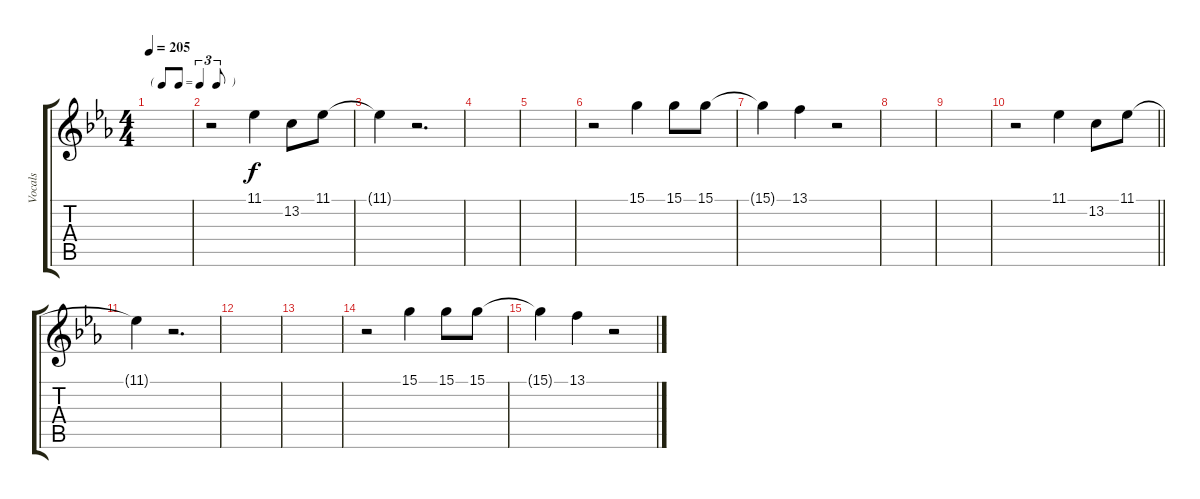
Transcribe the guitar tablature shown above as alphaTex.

\track ("Vocals" "Vocals") {instrument vibraphone}
\staff {score tabs}
\tuning (E4 B3 G3 D3 A2 E2) {hide}
\ts (4 4)
\tf triplet8th
\tempo 205
\clef g2
\ks eb
|
r.2 11.1.4 13.2.8 11.1.8 |
11.1{t}.4 r.2{d} |
|
|
r.2 15.1.4 15.1.8 15.1.8 |
15.1{t}.4 13.1.4 r.2 |
|
|
\barLineRight lightlight
r.2 11.1.4 13.2.8 11.1.8 |
11.1{t}.4 r.2{d} |
|
|
r.2 15.1.4 15.1.8 15.1.8 |
15.1{t}.4 13.1.4 r.2
